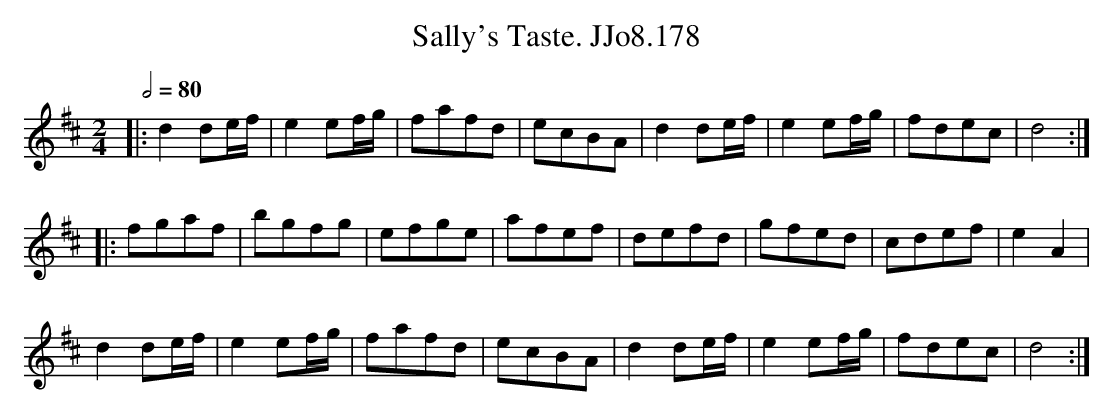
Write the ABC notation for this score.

X:1
T:Sally's Taste. JJo8.178
M:2/4
L:1/8
Q:1/2=80
K:D
|:d2de/f/|e2ef/g/|fafd|ecBA|d2de/f/|e2ef/g/|fdec|d4:|
|:fgaf|bgfg|efge|afef|defd|gfed|cdef|e2A2|
d2de/f/|e2ef/g/|fafd|ecBA|d2de/f/|e2ef/g/|fdec|d4:|
